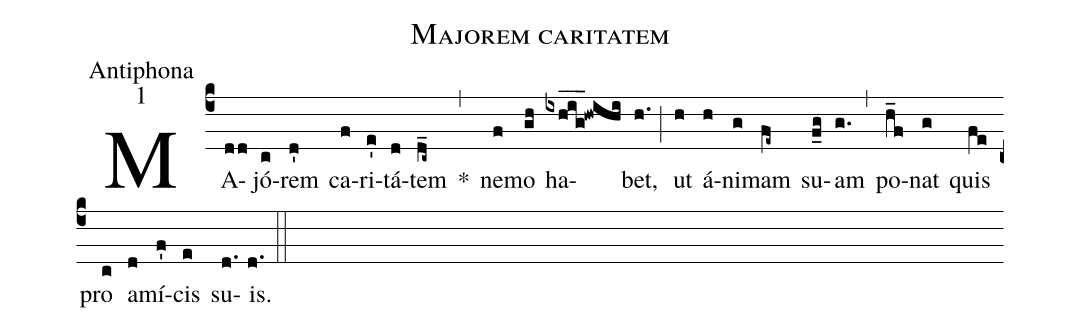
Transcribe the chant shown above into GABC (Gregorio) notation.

name:Majorem caritatem;
office-part:Antiphona;
mode:1;
%%
(c4) MA(dd)jó(c)rem(d') ca(f)ri(e')tá(d)tem(d_c~) *(,) ne(f)mo(gh) ha(ixhig___!hwihi)bet,(h.) (;) ut(h) á(h)ni(g)mam(fe~) su(f_g)am(g.) (,) po(h_f)nat(g) quis(fe) pro(c) a(d)mí(f')cis(e) su(d.)is.(d.) (::)
